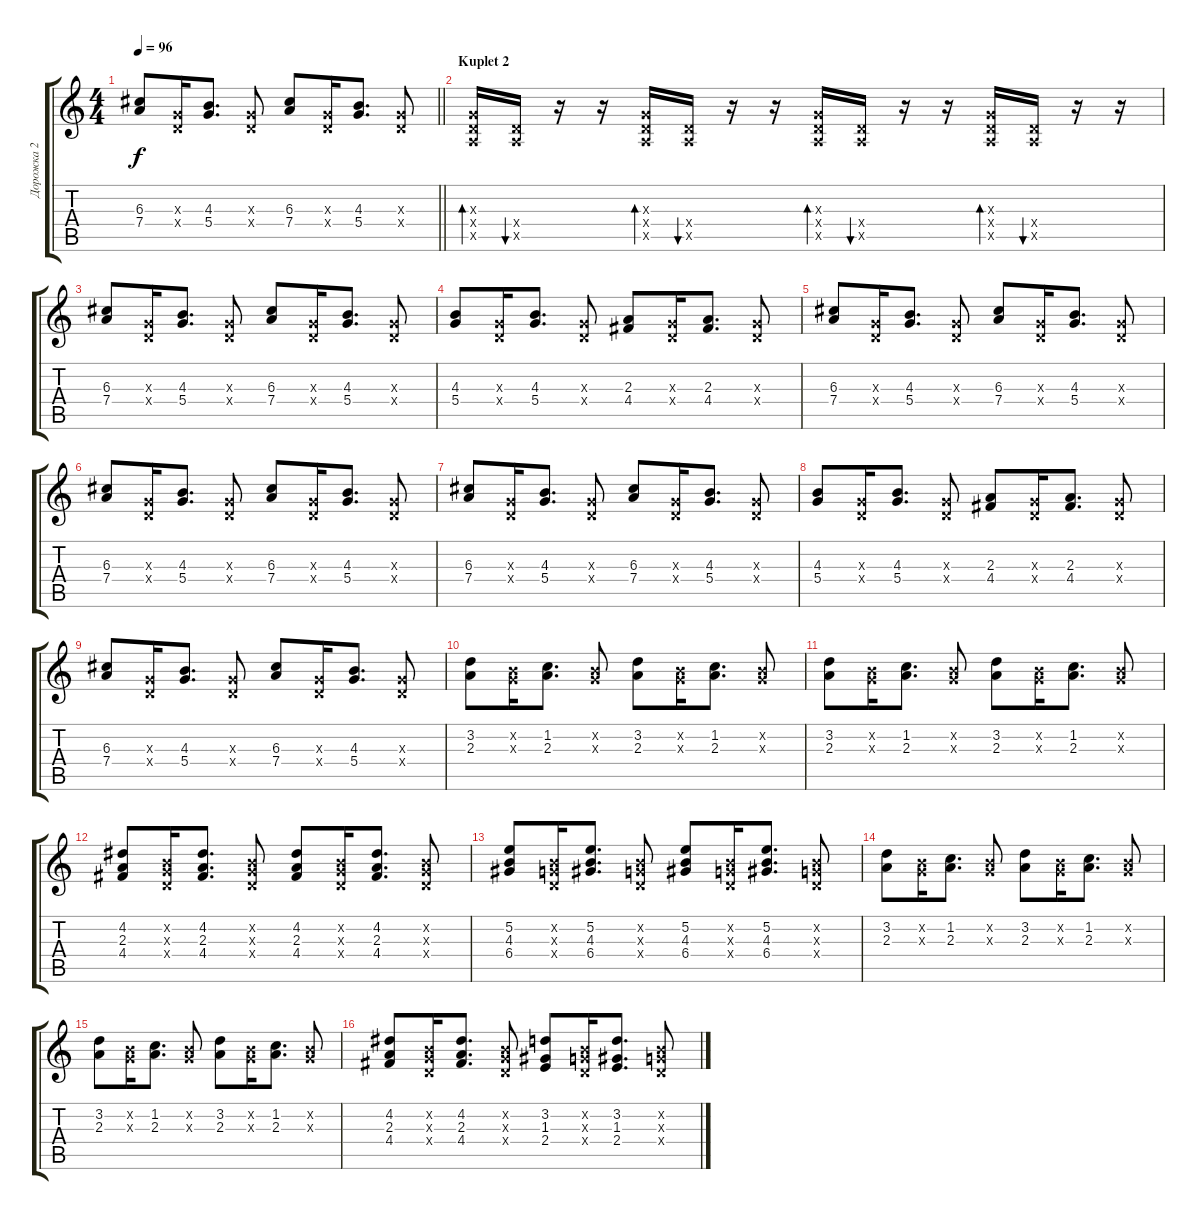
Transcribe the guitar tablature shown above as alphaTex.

\track ("Дорожка 2" "Дорожка 2") {instrument electricguitarjazz}
\staff {score tabs}
\tuning (E4 B3 G3 D3 A2 E2) {hide}
\ts (4 4)
\tempo 96
\clef g2
\barLineRight lightlight
\ks c
(6.3 7.4).8{dy f} (0.3{x} 0.4{x}).16 (4.3 5.4).8{d} (0.3{x} 0.4{x}).8 (6.3 7.4).8 (0.3{x} 0.4{x}).16 (4.3 5.4).8{d} (0.3{x} 0.4{x}).8 |
\section ("" "Kuplet 2")
(0.3{x} 0.4{x} 0.5{x}).16{bd 60} (0.4{x} 0.5{x}).16{bu 60} r.16 r.16 (0.3{x} 0.4{x} 0.5{x}).16{bd 60} (0.4{x} 0.5{x}).16{bu 60} r.16 r.16 (0.3{x} 0.4{x} 0.5{x}).16{bd 60} (0.4{x} 0.5{x}).16{bu 60} r.16 r.16 (0.3{x} 0.4{x} 0.5{x}).16{bd 60} (0.4{x} 0.5{x}).16{bu 60} r.16 r.16 |
(6.3 7.4).8 (0.3{x} 0.4{x}).16 (4.3 5.4).8{d} (0.3{x} 0.4{x}).8 (6.3 7.4).8 (0.3{x} 0.4{x}).16 (4.3 5.4).8{d} (0.3{x} 0.4{x}).8 |
(4.3 5.4).8 (0.3{x} 0.4{x}).16 (4.3 5.4).8{d} (0.3{x} 0.4{x}).8 (2.3 4.4).8 (0.3{x} 0.4{x}).16 (2.3 4.4).8{d} (0.3{x} 0.4{x}).8 |
(6.3 7.4).8 (0.3{x} 0.4{x}).16 (4.3 5.4).8{d} (0.3{x} 0.4{x}).8 (6.3 7.4).8 (0.3{x} 0.4{x}).16 (4.3 5.4).8{d} (0.3{x} 0.4{x}).8 |
(6.3 7.4).8 (0.3{x} 0.4{x}).16 (4.3 5.4).8{d} (0.3{x} 0.4{x}).8 (6.3 7.4).8 (0.3{x} 0.4{x}).16 (4.3 5.4).8{d} (0.3{x} 0.4{x}).8 |
(6.3 7.4).8 (0.3{x} 0.4{x}).16 (4.3 5.4).8{d} (0.3{x} 0.4{x}).8 (6.3 7.4).8 (0.3{x} 0.4{x}).16 (4.3 5.4).8{d} (0.3{x} 0.4{x}).8 |
(4.3 5.4).8 (0.3{x} 0.4{x}).16 (4.3 5.4).8{d} (0.3{x} 0.4{x}).8 (2.3 4.4).8 (0.3{x} 0.4{x}).16 (2.3 4.4).8{d} (0.3{x} 0.4{x}).8 |
(6.3 7.4).8 (0.3{x} 0.4{x}).16 (4.3 5.4).8{d} (0.3{x} 0.4{x}).8 (6.3 7.4).8 (0.3{x} 0.4{x}).16 (4.3 5.4).8{d} (0.3{x} 0.4{x}).8 |
(3.2 2.3).8 (0.2{x} 0.3{x}).16 (1.2 2.3).8{d} (0.2{x} 0.3{x}).8 (3.2 2.3).8 (0.2{x} 0.3{x}).16 (1.2 2.3).8{d} (0.2{x} 0.3{x}).8 |
(3.2 2.3).8 (0.2{x} 0.3{x}).16 (1.2 2.3).8{d} (0.2{x} 0.3{x}).8 (3.2 2.3).8 (0.2{x} 0.3{x}).16 (1.2 2.3).8{d} (0.2{x} 0.3{x}).8 |
(4.2 2.3 4.4).8 (0.2{x} 0.3{x} 0.4{x}).16 (4.2 2.3 4.4).8{d} (0.2{x} 0.3{x} 0.4{x}).8 (4.2 2.3 4.4).8 (0.2{x} 0.3{x} 0.4{x}).16 (4.2 2.3 4.4).8{d} (0.2{x} 0.3{x} 0.4{x}).8 |
(5.2 4.3 6.4).8 (0.2{x} 0.3{x} 0.4{x}).16 (5.2 4.3 6.4).8{d} (0.2{x} 0.3{x} 0.4{x}).8 (5.2 4.3 6.4).8 (0.2{x} 0.3{x} 0.4{x}).16 (5.2 4.3 6.4).8{d} (0.2{x} 0.3{x} 0.4{x}).8 |
(3.2 2.3).8 (0.2{x} 0.3{x}).16 (1.2 2.3).8{d} (0.2{x} 0.3{x}).8 (3.2 2.3).8 (0.2{x} 0.3{x}).16 (1.2 2.3).8{d} (0.2{x} 0.3{x}).8 |
(3.2 2.3).8 (0.2{x} 0.3{x}).16 (1.2 2.3).8{d} (0.2{x} 0.3{x}).8 (3.2 2.3).8 (0.2{x} 0.3{x}).16 (1.2 2.3).8{d} (0.2{x} 0.3{x}).8 |
(4.2 2.3 4.4).8 (0.2{x} 0.3{x} 0.4{x}).16 (4.2 2.3 4.4).8{d} (0.2{x} 0.3{x} 0.4{x}).8 (3.2 1.3 2.4).8 (0.2{x} 0.3{x} 0.4{x}).16 (3.2 1.3 2.4).8{d} (0.2{x} 0.3{x} 0.4{x}).8
